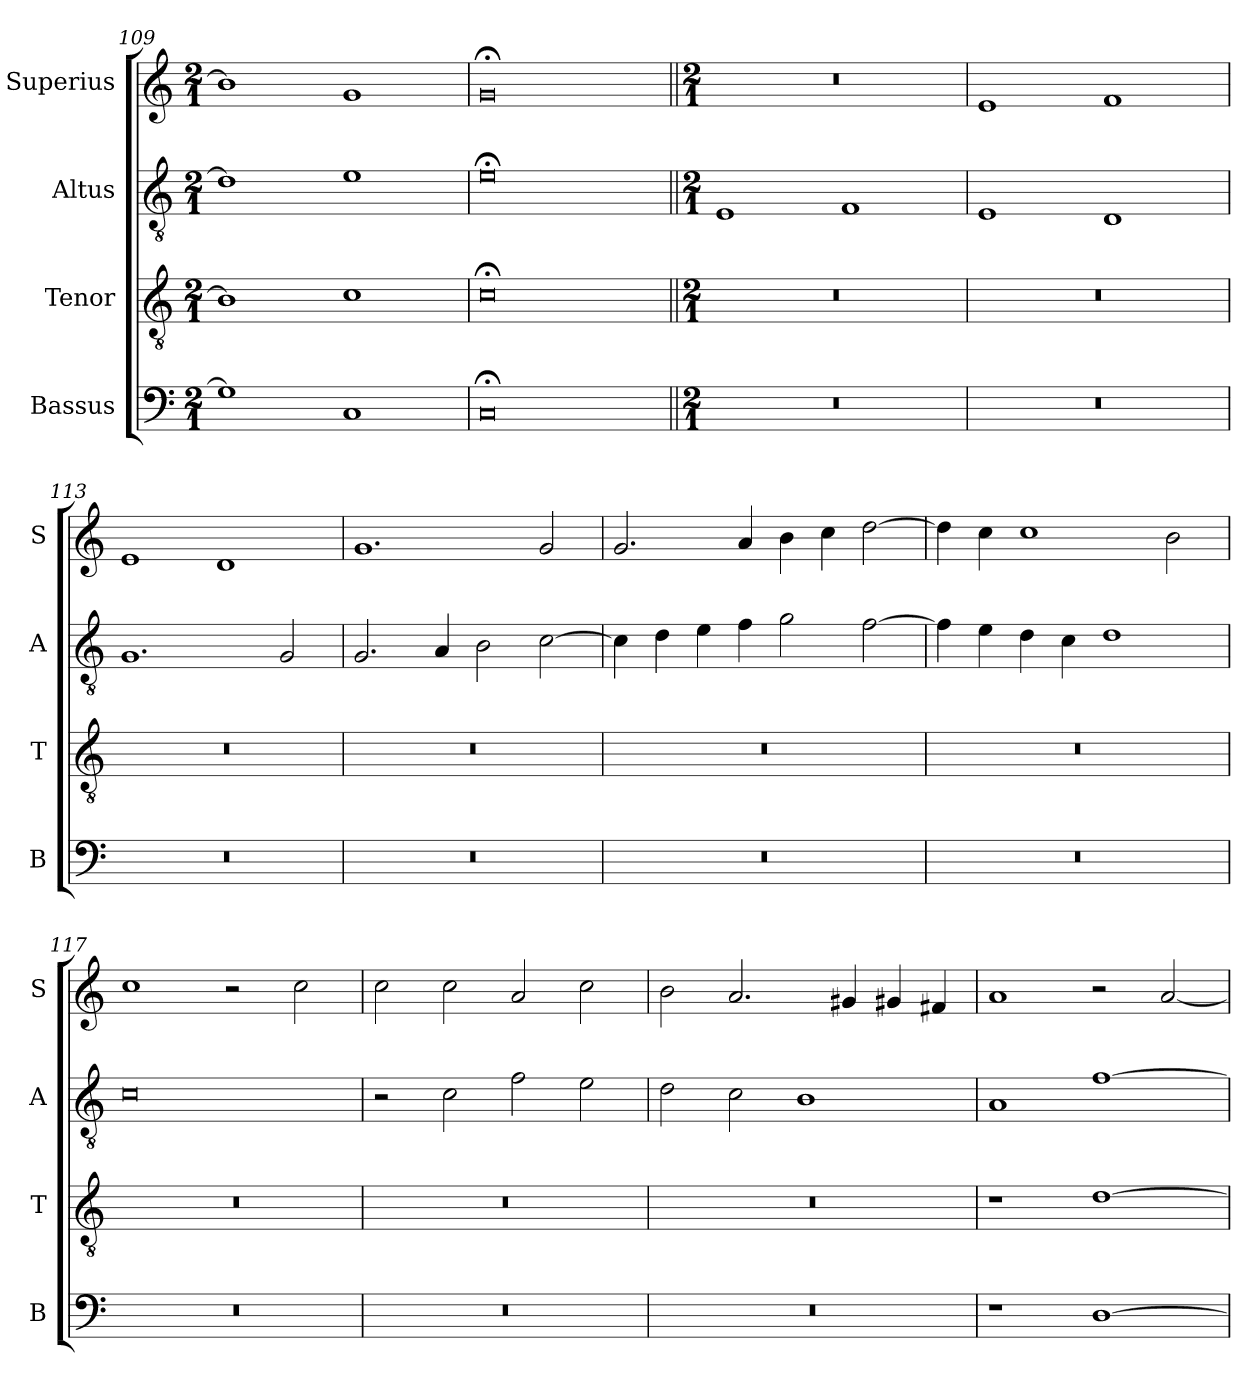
**kern	**kern	**kern	**kern
*part4	*part3	*part2	*part1
*staff4	*staff3	*staff2	*staff1
*I"Bassus	*I"Tenor	*I"Altus	*I"Superius
*I'B	*I'T	*I'A	*I'S
*clefF4	*clefGv2	*clefGv2	*clefG2
*k[]	*k[]	*k[]	*k[]
*M2/1	*M2/1	*M2/1	*M2/1
=109	=109	=109	=109
1G]	1B]	1d]	1b]
1C	1c	1e	1g
=110	=110	=110	=110
0C;<	0c;<	0e;<	0g;<
!!LO:LB:g=z
=111||	=111||	=111||	=111||
*M2/1	*M2/1	*M2/1	*M2/1
0r	0r	1E	0r
.	.	1F	.
=112	=112	=112	=112
0r	0r	1E	1e
.	.	1D	1f
=113	=113	=113	=113
0r	0r	1.G	1e
.	.	.	1d
.	.	2G/	.
=114	=114	=114	=114
0r	0r	2.G/	1.g
.	.	4A/	.
.	.	2B\	.
.	.	[2c\	2g/
=115	=115	=115	=115
0r	0r	4c\]	2.g/
.	.	4d\	.
.	.	4e\	.
.	.	4f\	4a/
.	.	2g\	4b\
.	.	.	4cc\
.	.	[2f\	[2dd\
=116	=116	=116	=116
0r	0r	4f\]	4dd\]
.	.	4e\	4cc\
.	.	4d\	1cc
.	.	4c\	.
.	.	1d	.
.	.	.	2b\
=117	=117	=117	=117
0r	0r	0c	1cc
.	.	.	2r
.	.	.	2cc\
=118	=118	=118	=118
0r	0r	2r	2cc\
.	.	2c\	2cc\
.	.	2f\	2a/
.	.	2e\	2cc\
=119	=119	=119	=119
0r	0r	2d\	2b\
.	.	2c\	2.a/
.	.	1B	.
.	.	.	4g#X/
.	.	.	4g#X/
.	.	.	4f#X/
=120	=120	=120	=120
1r	1r	1A	1a
[1D	[1d	[1f	2r
.	.	.	[2a/
=	=	=	=
*-	*-	*-	*-
